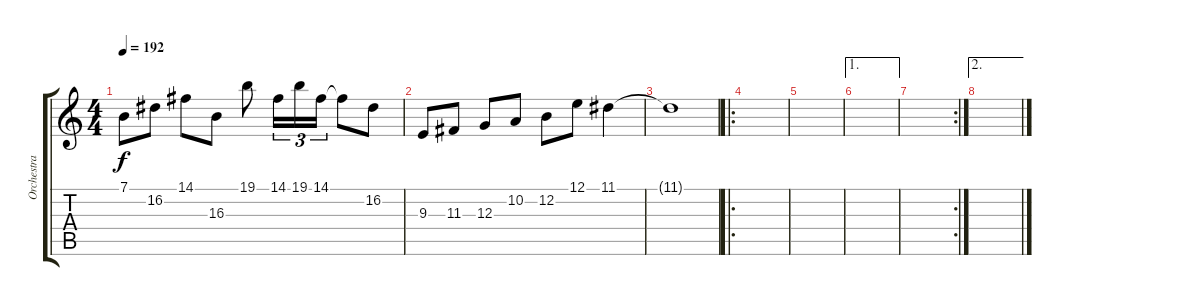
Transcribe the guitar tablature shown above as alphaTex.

\track ("Orchestra Hit" "Orchestra ") {instrument orchestrahit}
\staff {score tabs}
\tuning (E4 B3 G3 D3 A2 E2) {hide}
\ts (4 4)
\tempo 192
\clef g2
\ks c
7.1{t}.8{dy f} 16.2.8 14.1.8 16.3.8 19.1.8 14.1.16{tu (3 2)} 19.1.16{tu (3 2)} 14.1.16{tu (3 2)} 14.1{t}.8 16.2.8 |
9.3.8 11.3.8 12.3.8 10.2.8 12.2.8 12.1.8 11.1.4 |
11.1{t}.1 |
\ro
|
|
\ae 1
|
\rc 2
|
\ae 2
